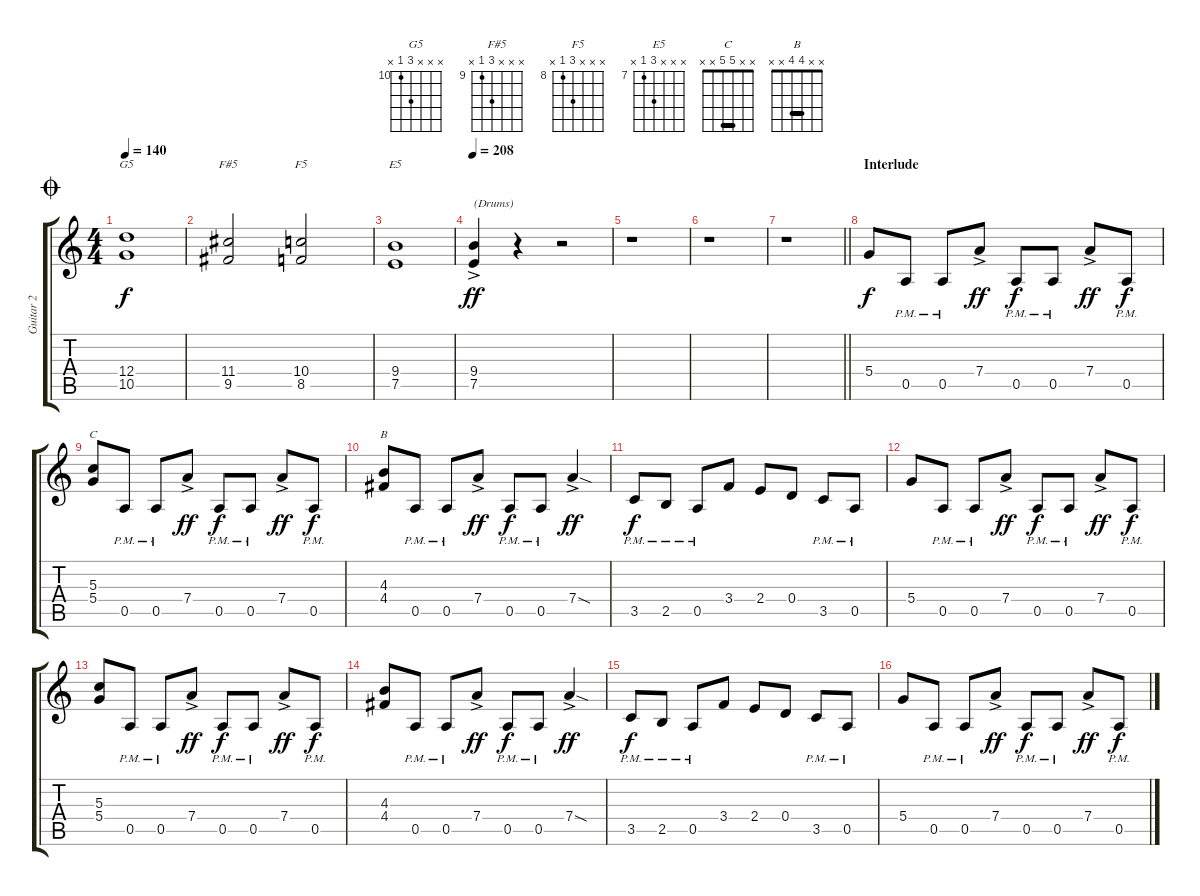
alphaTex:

\track ("Guitar 2" "Guitar 2") {instrument distortionguitar}
\staff {score tabs}
\tuning (E4 B3 G3 D3 A2 E2) {hide}
\chord ("G5" x x x 12 10 x) {firstfret 10}
\chord ("F#5" x x x 11 9 x) {firstfret 9}
\chord ("F5" x x x 10 8 x) {firstfret 8}
\chord ("E5" x x x 9 7 x) {firstfret 7}
\chord ("C" x x 5 5 x x) {barre 5}
\chord ("B" x x 4 4 x x) {barre 4}
\ts (4 4)
\jump coda
\tempo 140
\clef g2
\ks c
(12.4 10.5).1{ch "G5" dy f} |
(11.4 9.5).2{ch "F#5"} (10.4 8.5).2{ch "F5"} |
(9.4 7.5).1{ch "E5"} |
\tempo 208
(9.4{ac} 7.5{ac}).4{txt "(Drums)" dy ff} r.4 r.2 |
r.1 |
r.1 |
\barLineRight lightlight
r.1 |
\section ("" "Interlude")
5.4.8{dy f} 0.5{pm}.8 0.5{pm}.8 7.4{ac}.8{dy ff} 0.5{pm}.8{dy f} 0.5{pm}.8 7.4{ac}.8{dy ff} 0.5{pm}.8{dy f} |
(5.3 5.4).8{ch "C"} 0.5{pm}.8 0.5{pm}.8 7.4{ac}.8{dy ff} 0.5{pm}.8{dy f} 0.5{pm}.8 7.4{ac}.8{dy ff} 0.5{pm}.8{dy f} |
(4.3 4.4).8{ch "B"} 0.5{pm}.8 0.5{pm}.8 7.4{ac}.8{dy ff} 0.5{pm}.8{dy f} 0.5{pm}.8 7.4{sod ac}.4{dy ff} |
3.5{pm}.8{dy f} 2.5{pm}.8 0.5{pm}.8 3.4.8 2.4.8 0.4.8 3.5{pm}.8 0.5{pm}.8 |
5.4.8 0.5{pm}.8 0.5{pm}.8 7.4{ac}.8{dy ff} 0.5{pm}.8{dy f} 0.5{pm}.8 7.4{ac}.8{dy ff} 0.5{pm}.8{dy f} |
(5.3 5.4).8 0.5{pm}.8 0.5{pm}.8 7.4{ac}.8{dy ff} 0.5{pm}.8{dy f} 0.5{pm}.8 7.4{ac}.8{dy ff} 0.5{pm}.8{dy f} |
(4.3 4.4).8 0.5{pm}.8 0.5{pm}.8 7.4{ac}.8{dy ff} 0.5{pm}.8{dy f} 0.5{pm}.8 7.4{sod ac}.4{dy ff} |
3.5{pm}.8{dy f} 2.5{pm}.8 0.5{pm}.8 3.4.8 2.4.8 0.4.8 3.5{pm}.8 0.5{pm}.8 |
5.4.8 0.5{pm}.8 0.5{pm}.8 7.4{ac}.8{dy ff} 0.5{pm}.8{dy f} 0.5{pm}.8 7.4{ac}.8{dy ff} 0.5{pm}.8{dy f}
